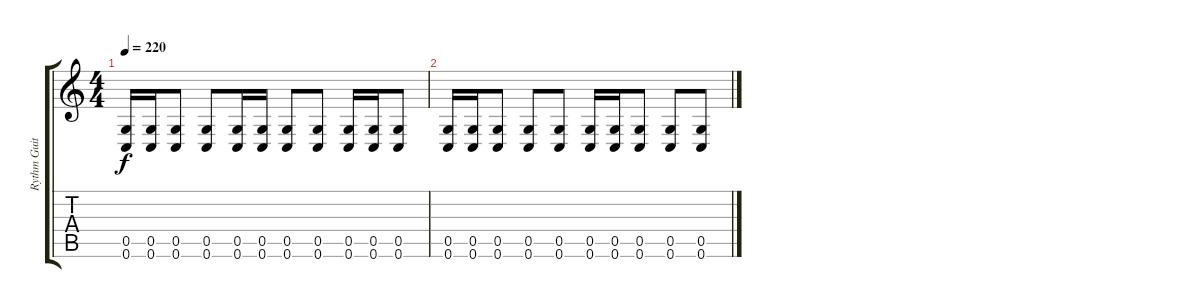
\track ("Rythm Guitar #2" "Rythm Guit") {instrument distortionguitar}
\staff {score tabs}
\tuning (D4 A3 F3 C3 G2 C2) {hide}
\ts (4 4)
\tempo 220
\clef g2
\ks c
(0.5 0.6).16{dy f} (0.5 0.6).16 (0.5 0.6).8 (0.5 0.6).8 (0.5 0.6).16 (0.5 0.6).16 (0.5 0.6).8 (0.5 0.6).8 (0.5 0.6).16 (0.5 0.6).16 (0.5 0.6).8 |
(0.5 0.6).16 (0.5 0.6).16 (0.5 0.6).8 (0.5 0.6).8 (0.5 0.6).8 (0.5 0.6).16 (0.5 0.6).16 (0.5 0.6).8 (0.5 0.6).8 (0.5 0.6).8
